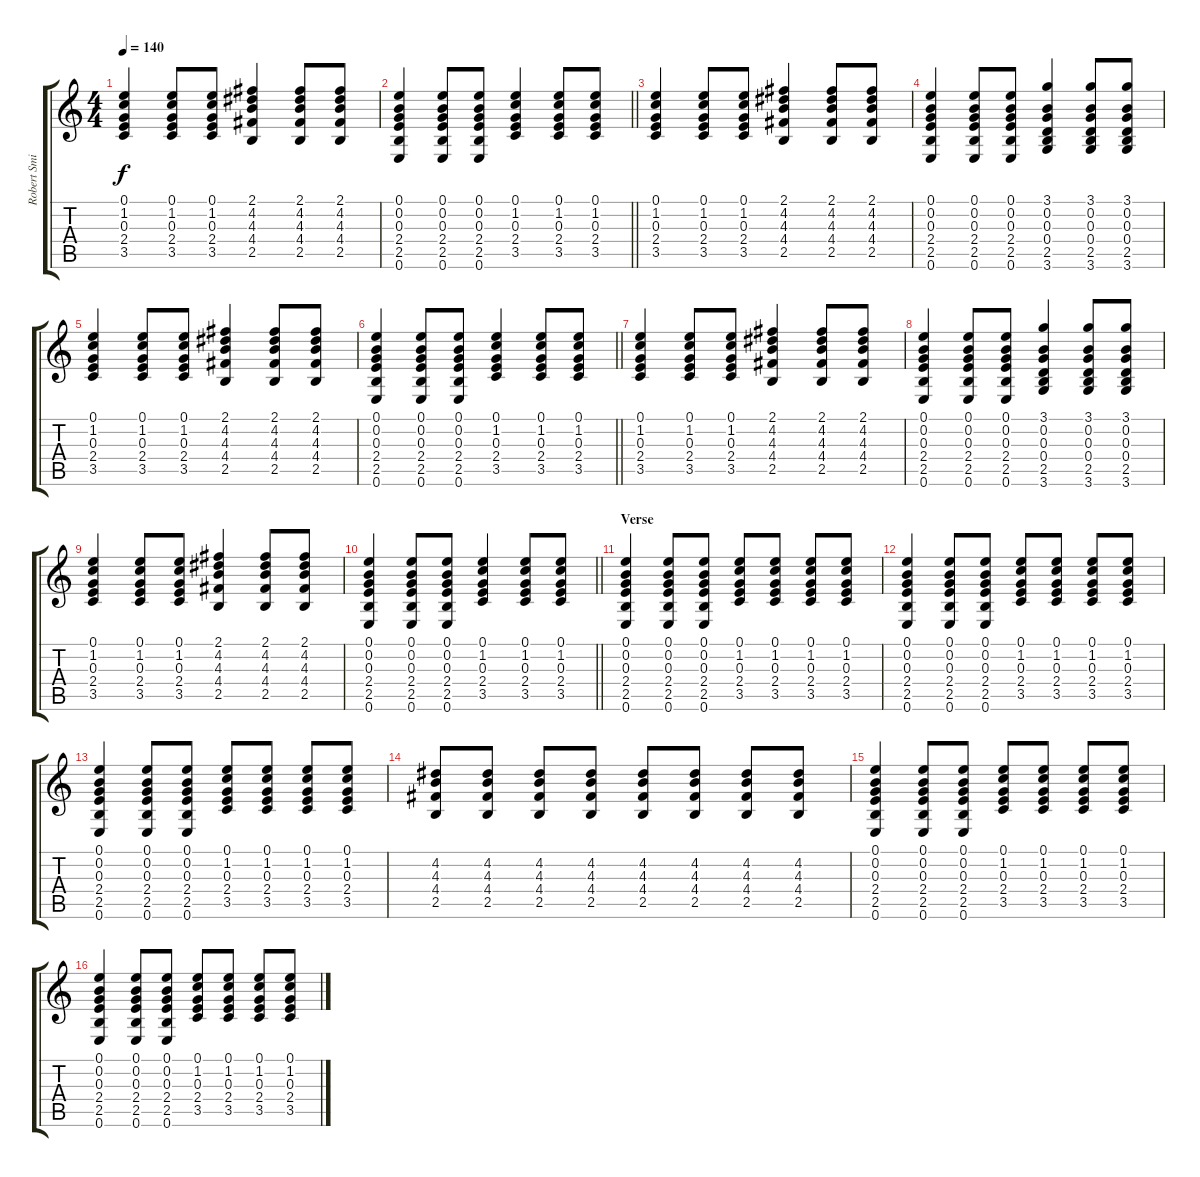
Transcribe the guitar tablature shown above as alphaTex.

\track ("Robert Smith 1" "Robert Smi") {instrument electricguitarclean}
\staff {score tabs}
\tuning (E4 B3 G3 D3 A2 E2) {hide}
\ts (4 4)
\tempo 140
\clef g2
\ks c
(0.1 1.2 0.3 2.4 3.5).4{dy f} (0.1 1.2 0.3 2.4 3.5).8 (0.1 1.2 0.3 2.4 3.5).8 (2.1 4.2 4.3 4.4 2.5).4 (2.1 4.2 4.3 4.4 2.5).8 (2.1 4.2 4.3 4.4 2.5).8 |
\barLineRight lightlight
(0.1 0.2 0.3 2.4 2.5 0.6).4 (0.1 0.2 0.3 2.4 2.5 0.6).8 (0.1 0.2 0.3 2.4 2.5 0.6).8 (0.1 1.2 0.3 2.4 3.5).4 (0.1 1.2 0.3 2.4 3.5).8 (0.1 1.2 0.3 2.4 3.5).8 |
(0.1 1.2 0.3 2.4 3.5).4 (0.1 1.2 0.3 2.4 3.5).8 (0.1 1.2 0.3 2.4 3.5).8 (2.1 4.2 4.3 4.4 2.5).4 (2.1 4.2 4.3 4.4 2.5).8 (2.1 4.2 4.3 4.4 2.5).8 |
(0.1 0.2 0.3 2.4 2.5 0.6).4 (0.1 0.2 0.3 2.4 2.5 0.6).8 (0.1 0.2 0.3 2.4 2.5 0.6).8 (3.1 0.2 0.3 0.4 2.5 3.6).4 (3.1 0.2 0.3 0.4 2.5 3.6).8 (3.1 0.2 0.3 0.4 2.5 3.6).8 |
(0.1 1.2 0.3 2.4 3.5).4 (0.1 1.2 0.3 2.4 3.5).8 (0.1 1.2 0.3 2.4 3.5).8 (2.1 4.2 4.3 4.4 2.5).4 (2.1 4.2 4.3 4.4 2.5).8 (2.1 4.2 4.3 4.4 2.5).8 |
\barLineRight lightlight
(0.1 0.2 0.3 2.4 2.5 0.6).4 (0.1 0.2 0.3 2.4 2.5 0.6).8 (0.1 0.2 0.3 2.4 2.5 0.6).8 (0.1 1.2 0.3 2.4 3.5).4 (0.1 1.2 0.3 2.4 3.5).8 (0.1 1.2 0.3 2.4 3.5).8 |
(0.1 1.2 0.3 2.4 3.5).4 (0.1 1.2 0.3 2.4 3.5).8 (0.1 1.2 0.3 2.4 3.5).8 (2.1 4.2 4.3 4.4 2.5).4 (2.1 4.2 4.3 4.4 2.5).8 (2.1 4.2 4.3 4.4 2.5).8 |
(0.1 0.2 0.3 2.4 2.5 0.6).4 (0.1 0.2 0.3 2.4 2.5 0.6).8 (0.1 0.2 0.3 2.4 2.5 0.6).8 (3.1 0.2 0.3 0.4 2.5 3.6).4 (3.1 0.2 0.3 0.4 2.5 3.6).8 (3.1 0.2 0.3 0.4 2.5 3.6).8 |
(0.1 1.2 0.3 2.4 3.5).4 (0.1 1.2 0.3 2.4 3.5).8 (0.1 1.2 0.3 2.4 3.5).8 (2.1 4.2 4.3 4.4 2.5).4 (2.1 4.2 4.3 4.4 2.5).8 (2.1 4.2 4.3 4.4 2.5).8 |
\barLineRight lightlight
(0.1 0.2 0.3 2.4 2.5 0.6).4 (0.1 0.2 0.3 2.4 2.5 0.6).8 (0.1 0.2 0.3 2.4 2.5 0.6).8 (0.1 1.2 0.3 2.4 3.5).4 (0.1 1.2 0.3 2.4 3.5).8 (0.1 1.2 0.3 2.4 3.5).8 |
\section ("" "Verse")
(0.1 0.2 0.3 2.4 2.5 0.6).4 (0.1 0.2 0.3 2.4 2.5 0.6).8 (0.1 0.2 0.3 2.4 2.5 0.6).8 (0.1 1.2 0.3 2.4 3.5).8 (0.1 1.2 0.3 2.4 3.5).8 (0.1 1.2 0.3 2.4 3.5).8 (0.1 1.2 0.3 2.4 3.5).8 |
(0.1 0.2 0.3 2.4 2.5 0.6).4 (0.1 0.2 0.3 2.4 2.5 0.6).8 (0.1 0.2 0.3 2.4 2.5 0.6).8 (0.1 1.2 0.3 2.4 3.5).8 (0.1 1.2 0.3 2.4 3.5).8 (0.1 1.2 0.3 2.4 3.5).8 (0.1 1.2 0.3 2.4 3.5).8 |
(0.1 0.2 0.3 2.4 2.5 0.6).4 (0.1 0.2 0.3 2.4 2.5 0.6).8 (0.1 0.2 0.3 2.4 2.5 0.6).8 (0.1 1.2 0.3 2.4 3.5).8 (0.1 1.2 0.3 2.4 3.5).8 (0.1 1.2 0.3 2.4 3.5).8 (0.1 1.2 0.3 2.4 3.5).8 |
(4.2 4.3 4.4 2.5).8 (4.2 4.3 4.4 2.5).8 (4.2 4.3 4.4 2.5).8 (4.2 4.3 4.4 2.5).8 (4.2 4.3 4.4 2.5).8 (4.2 4.3 4.4 2.5).8 (4.2 4.3 4.4 2.5).8 (4.2 4.3 4.4 2.5).8 |
(0.1 0.2 0.3 2.4 2.5 0.6).4 (0.1 0.2 0.3 2.4 2.5 0.6).8 (0.1 0.2 0.3 2.4 2.5 0.6).8 (0.1 1.2 0.3 2.4 3.5).8 (0.1 1.2 0.3 2.4 3.5).8 (0.1 1.2 0.3 2.4 3.5).8 (0.1 1.2 0.3 2.4 3.5).8 |
(0.1 0.2 0.3 2.4 2.5 0.6).4 (0.1 0.2 0.3 2.4 2.5 0.6).8 (0.1 0.2 0.3 2.4 2.5 0.6).8 (0.1 1.2 0.3 2.4 3.5).8 (0.1 1.2 0.3 2.4 3.5).8 (0.1 1.2 0.3 2.4 3.5).8 (0.1 1.2 0.3 2.4 3.5).8
